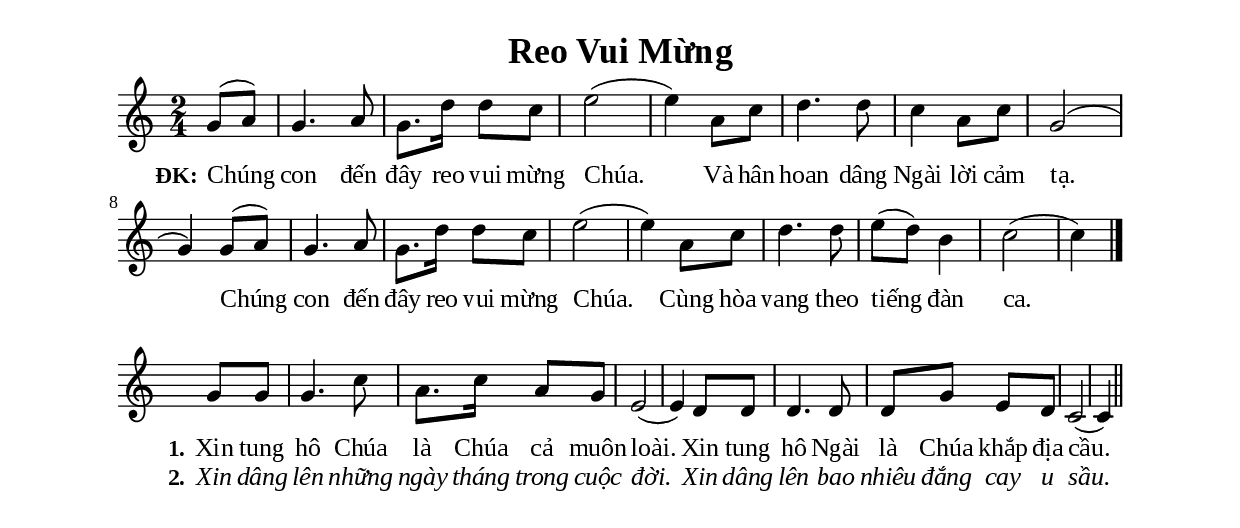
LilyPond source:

% Cài đặt chung
\version "2.20.0"
\include "english.ly"

\header {
  title = "Reo Vui Mừng"
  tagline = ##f
}

global = {
  \key c \major
  \time 2/4
}

\paper {
  #(set-paper-size "a4")
  top-margin = 15\mm
  bottom-margin = 15\mm
  left-margin = 20\mm
  right-margin = 20\mm
  indent = #0
  #(define fonts
	 (make-pango-font-tree "Liberation Serif"
	 		       "Liberation Serif"
			       "Liberation Serif"
			       (/ 20 20)))
}

printItalic = { \override LyricText.font-shape = #'italic }

% Nhạc điệp khúc
sopChorus = \relative c'' {
  \partial 4 g8 (a) |
  g4. a8 |
  g8. d'16 d8 c |
  e2 ( |
  e4) a,8 c |
  d4. d8 |
  c4 a8 c |
  g2 (|
  g4) g8 (a) |
  g4. a8 |
  g8. d'16 d8 c |
  e2 ( |
  e4) a,8 c |
  d4. d8 |
  e (d) b4 |
  c2 ( |
  c4) \bar "|."
}

% Nhạc phiên khúc
verseMusic = \relative c'' {
  \set Score.currentBarNumber = #17
  \partial 4 g8 g |
  g4. c8 |
  a8. c16 a8 g |
  e2 ( |
  e4) d8 d |
  d4. d8 |
  d g e d |
  c2 ( |
  c4) \bar "||"
}

% Lời điệp khúc
choruslyric = \lyricmode {
  \set stanza = #"ĐK:"
  Chúng con đến đây reo vui mừng Chúa.
  Và hân hoan dâng Ngài lời cảm tạ.
  Chúng con đến đây reo vui mừng Chúa.
  Cùng hòa vang theo tiếng đàn ca.
}

% Lời phiên khúc
verseOne = \lyricmode {
  \set stanza = #"1."
  Xin tung hô Chúa là Chúa cả muôn loài.
  Xin tung hô Ngài là Chúa khắp địa cầu.
}

verseTwo = \lyricmode {
  \set stanza = #"2."
  Xin dâng lên những ngày tháng trong cuộc đời.
  Xin dâng lên bao nhiêu đắng cay u sầu.
}

%%%%%%%%%%%%%%%%%%%%%%%%%%%%%
% 6. Bố trí
%%%%%%%%%%%%%%%%%%%%%%%%%%%%%
\score {
  \new ChoirStaff <<
    \new Staff = chorus <<
      \new Voice = "sopranos" {
        \voiceOne \global \stemNeutral \sopChorus
      }
    >>
    \new Lyrics = basses
    \context Lyrics = basses \lyricsto sopranos \choruslyric
  >>
}

\score {
  \new ChoirStaff <<
    \new Staff = verses <<
      \override Staff.TimeSignature.transparent = ##t
      \new Voice = "verse" {
        \global \stemNeutral \verseMusic
      }
    >>
    \new Lyrics \lyricsto verse \verseOne
    \new Lyrics \with \printItalic \lyricsto verse \verseTwo
  >>
}
